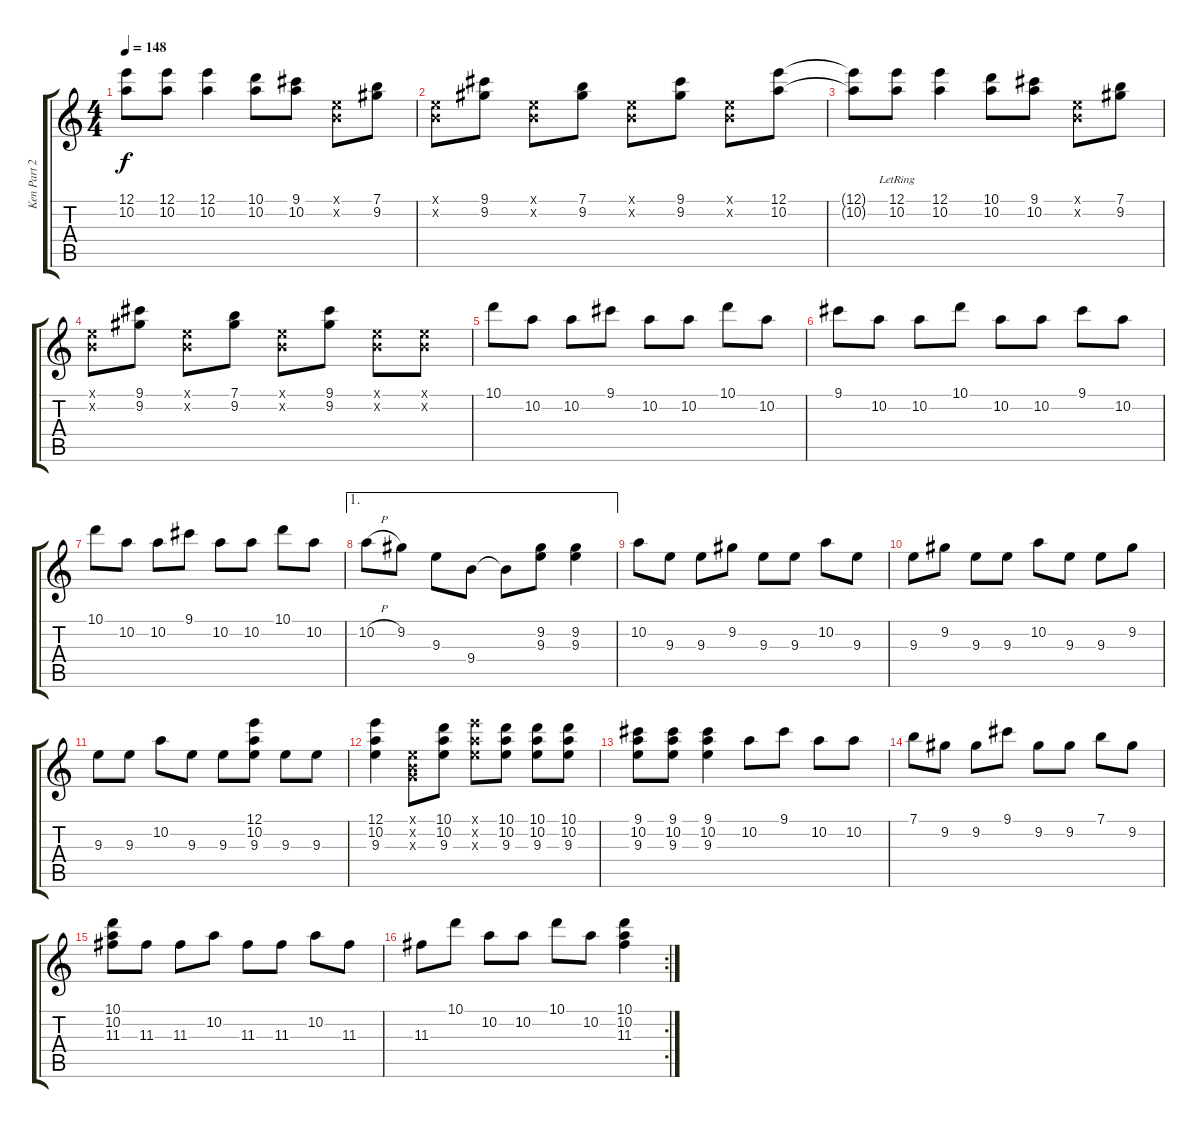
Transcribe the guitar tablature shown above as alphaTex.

\track ("Ken Part 2" "Ken Part 2") {instrument electricguitarclean}
\staff {score tabs}
\tuning (E4 B3 G3 D3 A2 E2) {hide}
\ts (4 4)
\tempo 148
\clef g2
\ks c
(12.1{t} 10.2{t}).8{dy f} (12.1 10.2).8 (12.1 10.2).4 (10.1 10.2).8 (9.1 10.2).8 (0.1{x} 0.2{x}).8 (7.1 9.2).8 |
(0.1{x} 0.2{x}).8 (9.1 9.2).8 (0.1{x} 0.2{x}).8 (7.1 9.2).8 (0.1{x} 0.2{x}).8 (9.1 9.2).8 (0.1{x} 0.2{x}).8 (12.1 10.2).8 |
(12.1{t} 10.2{t}).8 (12.1 10.2{lr}).8 (12.1 10.2).4 (10.1 10.2).8 (9.1 10.2).8 (0.1{x} 0.2{x}).8 (7.1 9.2).8 |
(0.1{x} 0.2{x}).8 (9.1 9.2).8 (0.1{x} 0.2{x}).8 (7.1 9.2).8 (0.1{x} 0.2{x}).8 (9.1 9.2).8 (0.1{x} 0.2{x}).8 (0.1{x} 0.2{x}).8 |
10.1.8 10.2.8 10.2.8 9.1.8 10.2.8 10.2.8 10.1.8 10.2.8 |
9.1.8 10.2.8 10.2.8 10.1.8 10.2.8 10.2.8 9.1.8 10.2.8 |
10.1.8 10.2.8 10.2.8 9.1.8 10.2.8 10.2.8 10.1.8 10.2.8 |
\ae 1
10.2{h}.8 9.2.8 9.3.8 9.4.8 9.4{t}.8 (9.2 9.3).8 (9.2 9.3).4 |
10.2.8 9.3.8 9.3.8 9.2.8 9.3.8 9.3.8 10.2.8 9.3.8 |
9.3.8 9.2.8 9.3.8 9.3.8 10.2.8 9.3.8 9.3.8 9.2.8 |
9.3.8 9.3.8 10.2.8 9.3.8 9.3.8 (12.1 10.2 9.3).8 9.3.8 9.3.8 |
(12.1 10.2 9.3).4 (0.1{x} 0.2{x} 0.3{x}).8 (10.1 10.2 9.3).8 (12.1{x} 10.2{x} 9.3{x}).8 (10.1 10.2 9.3).8 (10.1 10.2 9.3).8 (10.1 10.2 9.3).8 |
(9.1 10.2 9.3).8 (9.1 10.2 9.3).8 (9.1 10.2 9.3).4 10.2.8 9.1.8 10.2.8 10.2.8 |
7.1.8 9.2.8 9.2.8 9.1.8 9.2.8 9.2.8 7.1.8 9.2.8 |
(10.1 10.2 11.3).8 11.3.8 11.3.8 10.2.8 11.3.8 11.3.8 10.2.8 11.3.8 |
\rc 2
11.3.8 10.1.8 10.2.8 10.2.8 10.1.8 10.2.8 (10.1 10.2 11.3).4
